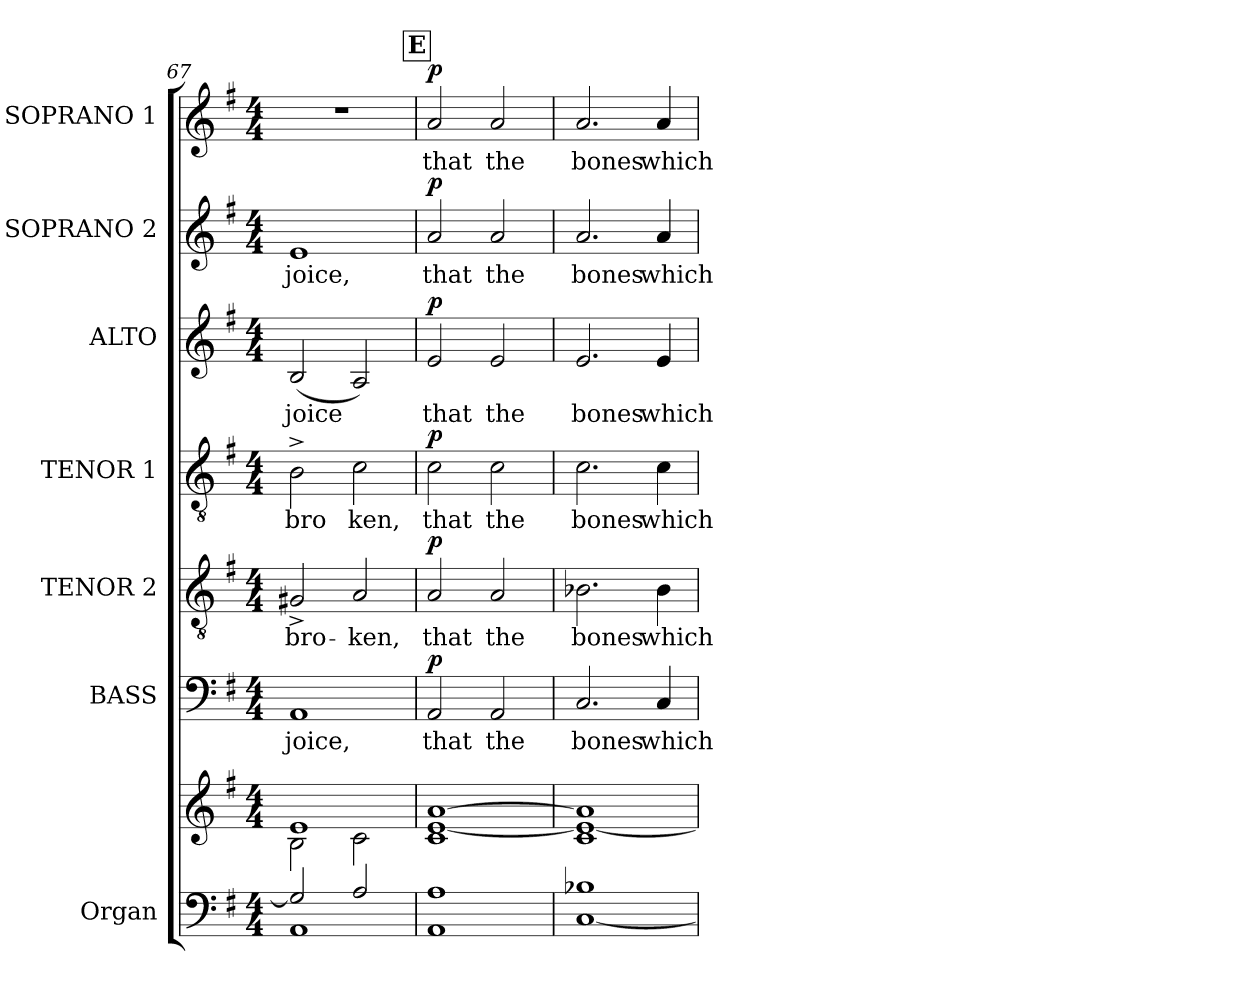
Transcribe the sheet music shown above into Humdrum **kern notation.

**kern	**kern	**kern	**text	**dynam	**kern	**text	**dynam	**kern	**text	**dynam	**kern	**text	**dynam	**kern	**text	**dynam	**kern	**text	**dynam
*part7	*part7	*part6	*part6	*part6	*part5	*part5	*part5	*part4	*part4	*part4	*part3	*part3	*part3	*part2	*part2	*part2	*part1	*part1	*part1
*staff8	*staff7	*staff6	*staff6	*staff6	*staff5	*staff5	*staff5	*staff4	*staff4	*staff4	*staff3	*staff3	*staff3	*staff2	*staff2	*staff2	*staff1	*staff1	*staff1
*I"Organ	*	*I"BASS	*	*	*I"TENOR 2	*	*	*I"TENOR 1	*	*	*I"ALTO	*	*	*I"SOPRANO 2	*	*	*I"SOPRANO 1	*	*
*I'Org.	*	*I'B.	*	*	*I'T2.	*	*	*I'T1.	*	*	*I'A.	*	*	*I'S2.	*	*	*I'S1.	*	*
*clefF4	*clefG2	*clefF4	*	*	*clefGv2	*	*	*clefGv2	*	*	*clefG2	*	*	*clefG2	*	*	*clefG2	*	*
*	*	*	*	*	*ITrd7c12	*	*	*ITrd7c12	*	*	*	*	*	*	*	*	*	*	*
*k[f#]	*k[f#]	*k[f#]	*	*	*k[f#]	*	*	*k[f#]	*	*	*k[f#]	*	*	*k[f#]	*	*	*k[f#]	*	*
*G:	*G:	*G:	*	*	*G:	*	*	*G:	*	*	*G:	*	*	*G:	*	*	*G:	*	*
*M4/4	*M4/4	*M4/4	*	*	*M4/4	*	*	*M4/4	*	*	*M4/4	*	*	*M4/4	*	*	*M4/4	*	*
=67	=67	=67	=67	=67	=67	=67	=67	=67	=67	=67	=67	=67	=67	=67	=67	=67	=67	=67	=67
*^	*^	*	*	*	*	*	*	*	*	*	*	*	*	*	*	*	*	*	*
!	!	!	!	!	!LO:LY:b:color=#000000	!	!	!	!	!	!	!	!	!	!	!	!	!	!	!	!
!	!	!	!	!	!	!	!	!LO:LY:b:color=#000000	!	!	!	!	!	!	!	!	!	!	!	!	!
!	!	!	!	!	!	!	!	!	!	!	!LO:LY:b:color=#000000	!	!	!	!	!	!	!	!	!	!
!	!	!	!	!	!	!	!	!	!	!	!	!	!	!LO:LY:b:color=#000000	!	!	!	!	!	!	!
!	!	!	!	!	!	!	!	!	!	!	!	!	!	!	!	!	!LO:LY:b:color=#000000	!	!	!	!
2G#i/]	1AAi	1ei	2Bi\	1AAi	-joice,	.	2GG#X^i/	bro-	.	2BB^i\	bro	.	(2Bi/	-joice	.	1ei	-joice,	.	1r	.	.
!	!	!	!	!	!	!	!	!LO:LY:b:color=#000000	!	!	!	!	!	!	!	!	!	!	!	!	!
!	!	!	!	!	!	!	!	!	!	!	!LO:LY:b:color=#000000	!	!	!	!	!	!	!	!	!	!
2Ai/	.	.	2ci\	.	.	.	2AAi/	-ken,	.	2Ci\	ken,	.	2Ai/)	.	.	.	.	.	.	.	.
!!LO:PB:g=z
!!LO:REH:place=s1:B:color=#000000:enc=box:fs=14.284:t=E
=68	=68	=68	=68	=68	=68	=68	=68	=68	=68	=68	=68	=68	=68	=68	=68	=68	=68	=68	=68	=68	=68
!	!	!	!	!	!LO:LY:b:color=#000000	!	!	!	!	!	!	!	!	!	!	!	!	!	!	!	!
!	!	!	!	!	!	!	!	!LO:LY:b:color=#000000	!	!	!	!	!	!	!	!	!	!	!	!	!
!	!	!	!	!	!	!	!	!	!	!	!LO:LY:b:color=#000000	!	!	!	!	!	!	!	!	!	!
!	!	!	!	!	!	!	!	!	!	!	!	!	!	!LO:LY:b:color=#000000	!	!	!	!	!	!	!
!	!	!	!	!	!	!	!	!	!	!	!	!	!	!	!	!	!LO:LY:b:color=#000000	!	!	!	!
!	!	!	!	!	!	!	!	!	!	!	!	!	!	!	!	!	!	!	!	!LO:LY:b:color=#000000	!
1Ai	1AAi	[1ai	1ci [1ei	2AAi/	that	p	2AAi/	that	p	2Ci\	that	p	2ei/	that	p	2ai/	that	p	2ai/	that	p
!	!	!	!	!	!LO:LY:b:color=#000000	!	!	!	!	!	!	!	!	!	!	!	!	!	!	!	!
!	!	!	!	!	!	!	!	!LO:LY:b:color=#000000	!	!	!	!	!	!	!	!	!	!	!	!	!
!	!	!	!	!	!	!	!	!	!	!	!LO:LY:b:color=#000000	!	!	!	!	!	!	!	!	!	!
!	!	!	!	!	!	!	!	!	!	!	!	!	!	!LO:LY:b:color=#000000	!	!	!	!	!	!	!
!	!	!	!	!	!	!	!	!	!	!	!	!	!	!	!	!	!LO:LY:b:color=#000000	!	!	!	!
!	!	!	!	!	!	!	!	!	!	!	!	!	!	!	!	!	!	!	!	!LO:LY:b:color=#000000	!
.	.	.	.	2AAi/	the	.	2AAi/	the	.	2Ci\	the	.	2ei/	the	.	2ai/	the	.	2ai/	the	.
=69	=69	=69	=69	=69	=69	=69	=69	=69	=69	=69	=69	=69	=69	=69	=69	=69	=69	=69	=69	=69	=69
!	!	!	!	!	!LO:LY:b:color=#000000	!	!	!	!	!	!	!	!	!	!	!	!	!	!	!	!
!	!	!	!	!	!	!	!	!LO:LY:b:color=#000000	!	!	!	!	!	!	!	!	!	!	!	!	!
!	!	!	!	!	!	!	!	!	!	!	!LO:LY:b:color=#000000	!	!	!	!	!	!	!	!	!	!
!	!	!	!	!	!	!	!	!	!	!	!	!	!	!LO:LY:b:color=#000000	!	!	!	!	!	!	!
!	!	!	!	!	!	!	!	!	!	!	!	!	!	!	!	!	!LO:LY:b:color=#000000	!	!	!	!
!	!	!	!	!	!	!	!	!	!	!	!	!	!	!	!	!	!	!	!	!LO:LY:b:color=#000000	!
1B-Xi	[1Ci	1ai]	1ci 1ei_	2.Ci/	bones	.	2.BB-Xi\	bones	.	2.Ci\	bones	.	2.ei/	bones	.	2.ai/	bones	.	2.ai/	bones	.
!	!	!	!	!	!LO:LY:b:color=#000000	!	!	!	!	!	!	!	!	!	!	!	!	!	!	!	!
!	!	!	!	!	!	!	!	!LO:LY:b:color=#000000	!	!	!	!	!	!	!	!	!	!	!	!	!
!	!	!	!	!	!	!	!	!	!	!	!LO:LY:b:color=#000000	!	!	!	!	!	!	!	!	!	!
!	!	!	!	!	!	!	!	!	!	!	!	!	!	!LO:LY:b:color=#000000	!	!	!	!	!	!	!
!	!	!	!	!	!	!	!	!	!	!	!	!	!	!	!	!	!LO:LY:b:color=#000000	!	!	!	!
!	!	!	!	!	!	!	!	!	!	!	!	!	!	!	!	!	!	!	!	!LO:LY:b:color=#000000	!
.	.	.	.	4Ci/	which	.	4BB-i\	which	.	4Ci\	which	.	4ei/	which	.	4ai/	which	.	4ai/	which	.
*v	*v	*	*	*	*	*	*	*	*	*	*	*	*	*	*	*	*	*	*	*	*
*	*v	*v	*	*	*	*	*	*	*	*	*	*	*	*	*	*	*	*	*	*
=	=	=	=	=	=	=	=	=	=	=	=	=	=	=	=	=	=	=	=
*-	*-	*-	*-	*-	*-	*-	*-	*-	*-	*-	*-	*-	*-	*-	*-	*-	*-	*-	*-
